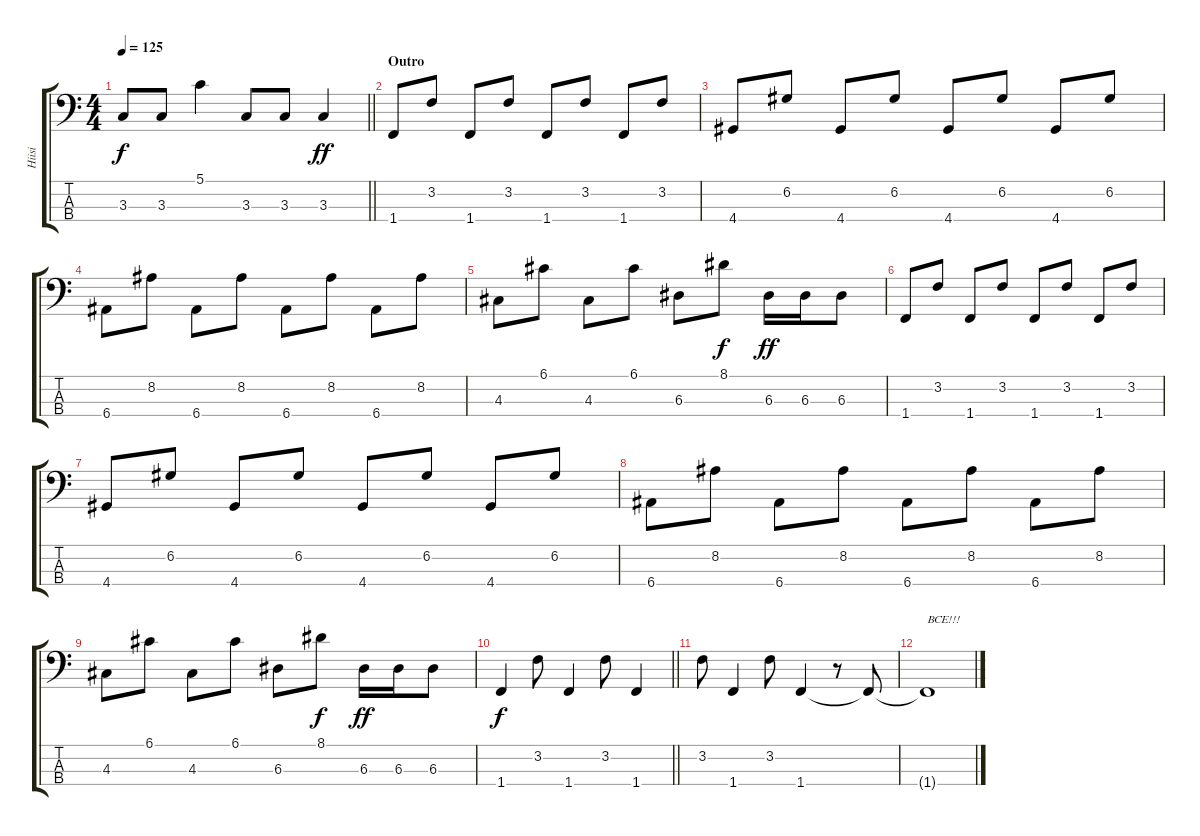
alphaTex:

\track ("Hiisi" "Hiisi") {instrument electricbassfinger}
\staff {score tabs}
\tuning (G2 D2 A1 E1) {hide}
\ts (4 4)
\tempo 125
\clef f4
\barLineRight lightlight
\ks c
3.3.8{dy f} 3.3.8 5.1.4 3.3.8 3.3.8 3.3.4{dy ff} |
\section ("" "Outro")
1.4.8 3.2.8 1.4.8 3.2.8 1.4.8 3.2.8 1.4.8 3.2.8 |
4.4.8 6.2.8 4.4.8 6.2.8 4.4.8 6.2.8 4.4.8 6.2.8 |
6.4.8 8.2.8 6.4.8 8.2.8 6.4.8 8.2.8 6.4.8 8.2.8 |
4.3.8 6.1.8 4.3.8 6.1.8 6.3.8 8.1.8{dy f} 6.3.16{dy ff} 6.3.16 6.3.8 |
1.4.8 3.2.8 1.4.8 3.2.8 1.4.8 3.2.8 1.4.8 3.2.8 |
4.4.8 6.2.8 4.4.8 6.2.8 4.4.8 6.2.8 4.4.8 6.2.8 |
6.4.8 8.2.8 6.4.8 8.2.8 6.4.8 8.2.8 6.4.8 8.2.8 |
4.3.8 6.1.8 4.3.8 6.1.8 6.3.8 8.1.8{dy f} 6.3.16{dy ff} 6.3.16 6.3.8 |
\barLineRight lightlight
1.4.4{dy f} 3.2.8 1.4.4 3.2.8 1.4.4 |
3.2.8 1.4.4 3.2.8 1.4.4 r.8 1.4{t}.8 |
1.4{t}.1{txt "ВСЕ!!!"}
